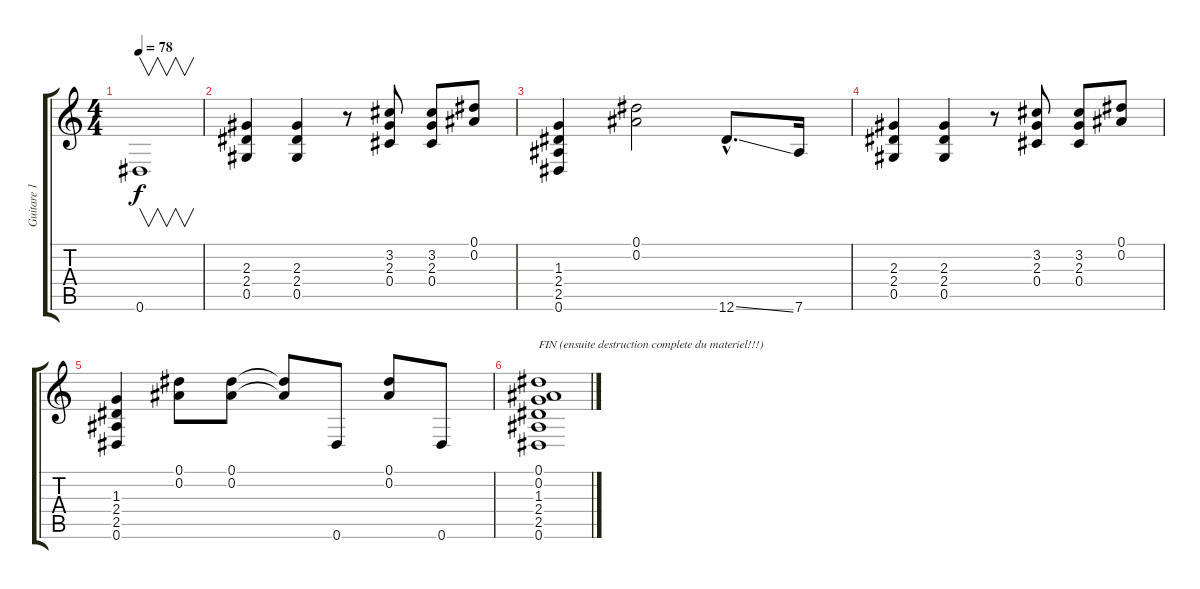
\track ("Guitare 1 (Jimi Hendrix)" "Guitare 1 ") {instrument distortionguitar}
\staff {score tabs}
\tuning (Eb4 Bb3 Gb3 Db3 Ab2 Eb2) {hide}
\ts (4 4)
\tempo 78
\clef g2
\ks c
0.6.1{v dy f} |
(2.3 2.4 0.5).4 (2.3 2.4 0.5).4 r.8 (3.2 2.3 0.4).8 (3.2 2.3 0.4).8 (0.1 0.2).8 |
(1.3 2.4 2.5 0.6).4 (0.1 0.2).2 12.6{ss hac}.8{d} 7.6.16 |
(2.3 2.4 0.5).4 (2.3 2.4 0.5).4 r.8 (3.2 2.3 0.4).8 (3.2 2.3 0.4).8 (0.1 0.2).8 |
(1.3 2.4 2.5 0.6).4 (0.1 0.2).8 (0.1 0.2).8 (0.1{t} 0.2{t}).8 0.6.8 (0.1 0.2).8 0.6.8 |
(0.1 0.2 1.3 2.4 2.5 0.6).1{txt "FIN (ensuite destruction complete du materiel!!!)"}
